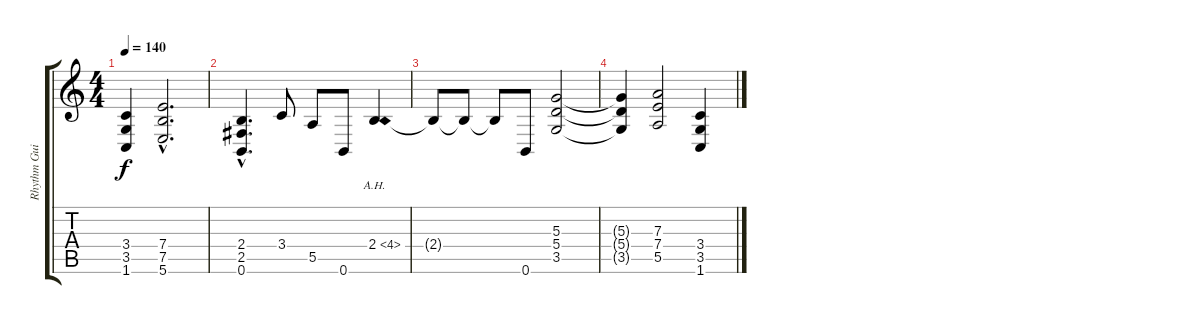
\track ("Rhythm Guitar II" "Rhythm Gui") {instrument distortionguitar}
\staff {score tabs}
\tuning (B3 Gb3 D3 A2 E2 B1) {hide}
\ts (4 4)
\tempo 140
\clef g2
\ks c
(3.4{t} 3.5{t} 1.6{t}).4{dy f} (7.4{hac} 7.5{hac} 5.6{hac}).2{d} |
(2.4{hac} 2.5{hac} 0.6{hac}).4{d} 3.4.8 5.5.8 0.6.8 2.4{ah 2}.4 |
2.4{t}.8 2.4{t}.8 2.4{t}.8 0.6.8 (5.3 5.4 3.5).2 |
(5.3{t} 5.4{t} 3.5{t}).4 (7.3 7.4 5.5).2 (3.4 3.5 1.6).4
